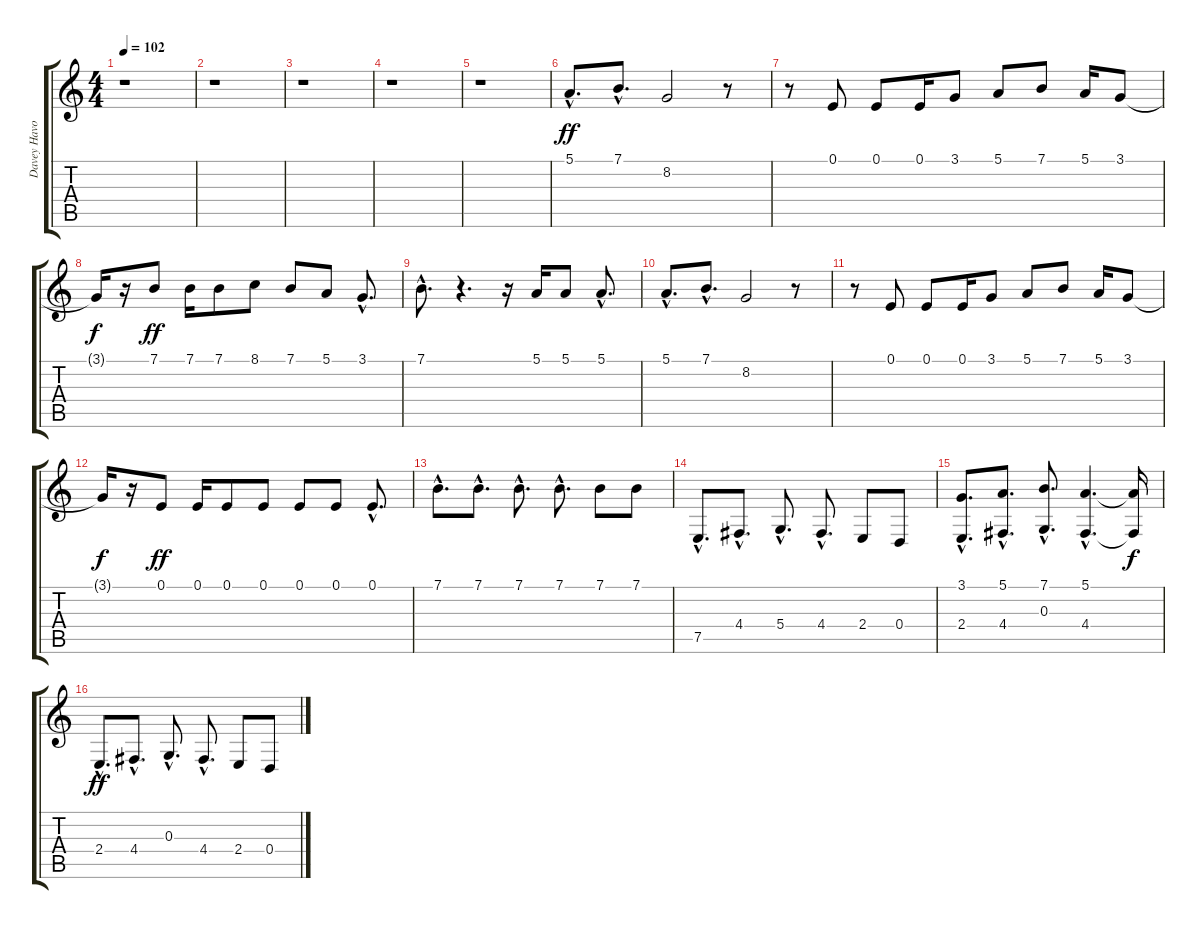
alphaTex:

\track ("Davey Havok-Vocals" "Davey Havo") {instrument englishhorn}
\staff {score tabs}
\tuning (E4 B3 G3 D3 A2 E2) {hide}
\ts (4 4)
\tempo 102
\clef g2
\ks c
r.1{dy ff instrument englishhorn} |
r.1 |
r.1 |
r.1 |
r.1 |
5.1{hac}.8{d} 7.1{hac}.8{d} 8.2.2 r.8 |
r.8 0.1.8 0.1.8 0.1.16 3.1.8 5.1.8 7.1.8 5.1.16 3.1.8 |
3.1{t}.16{dy f} r.16 7.1.8{dy ff} 7.1.16 7.1.8 8.1.8 7.1.8 5.1.8 3.1{hac}.8{d} |
7.1{hac}.8{d} r.4{d} r.16 5.1.16 5.1.8 5.1{hac}.8{d} |
5.1{hac}.8{d} 7.1{hac}.8{d} 8.2.2 r.8 |
r.8 0.1.8 0.1.8 0.1.16 3.1.8 5.1.8 7.1.8 5.1.16 3.1.8 |
3.1{t}.16{dy f} r.16 0.1.8{dy ff} 0.1.16 0.1.8 0.1.8 0.1.8 0.1.8 0.1{hac}.8{d} |
7.1{hac}.8{d} 7.1{hac}.8{d} 7.1{hac}.8{d} 7.1{hac}.8{d} 7.1.8 7.1.8 |
7.5{hac}.8{d} 4.4{hac}.8{d} 5.4{hac}.8{d} 4.4{hac}.8{d} 2.4.8 0.4.8 |
(3.1{hac} 2.4{hac}).8{d} (5.1{hac} 4.4{hac}).8{d} (7.1{hac} 0.3{hac}).8{d} (5.1{hac} 4.4{hac}).4{d} (5.1{t} 4.4{t}).16{dy f} |
2.4{hac}.8{d dy ff} 4.4{hac}.8{d} 0.3{hac}.8{d} 4.4{hac}.8{d} 2.4.8 0.4.8
